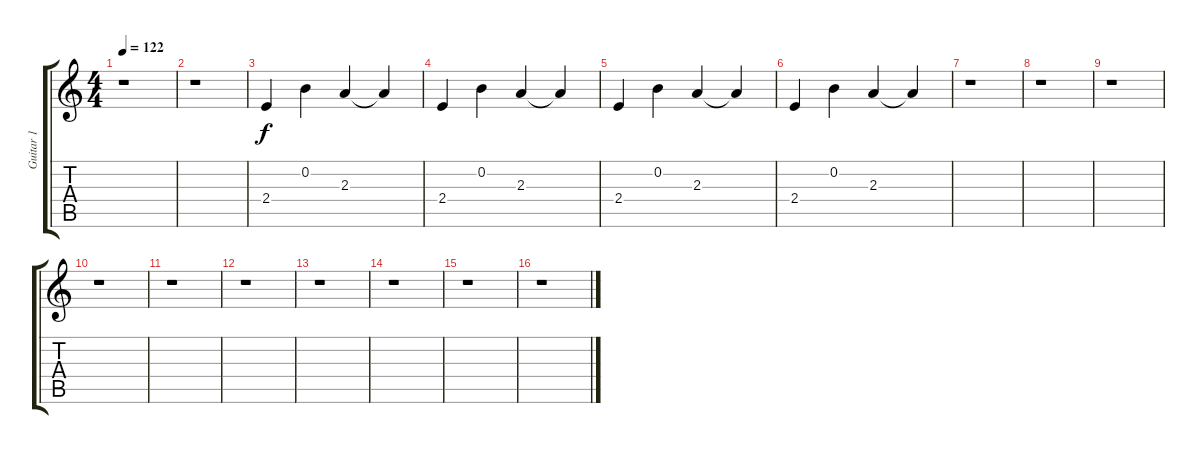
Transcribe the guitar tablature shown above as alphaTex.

\track ("Guitar 1" "Guitar 1") {instrument acousticguitarsteel}
\staff {score tabs}
\tuning (E4 B3 G3 D3 A2 E2) {hide}
\ts (4 4)
\tempo 122
\clef g2
\ks c
r.1{dy f} |
r.1 |
2.4.4 0.2.4 2.3.4 2.3{t}.4 |
2.4.4 0.2.4 2.3.4 2.3{t}.4 |
2.4.4 0.2.4 2.3.4 2.3{t}.4 |
2.4.4 0.2.4 2.3.4 2.3{t}.4 |
r.1 |
r.1 |
r.1 |
r.1 |
r.1 |
r.1 |
r.1 |
r.1 |
r.1 |
r.1
